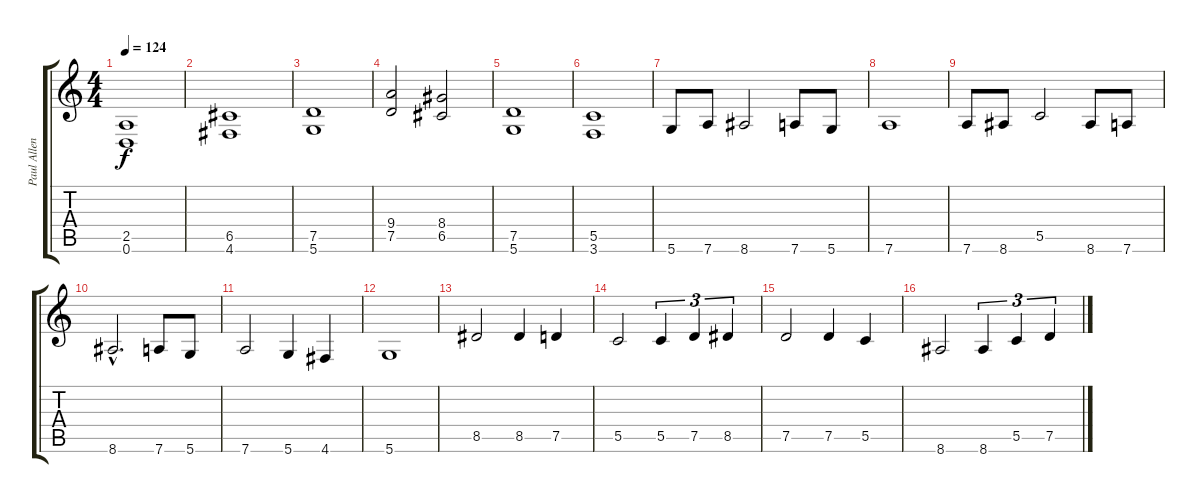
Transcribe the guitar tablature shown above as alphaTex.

\track ("Paul Allender (Guitar)" "Paul Allen") {instrument overdrivenguitar}
\staff {score tabs}
\tuning (D4 A3 F3 C3 G2 D2) {hide}
\ts (4 4)
\tempo 124
\clef g2
\ks c
(2.5 0.6).1{dy f} |
(6.5 4.6).1 |
(7.5 5.6).1 |
(9.4 7.5).2 (8.4 6.5).2 |
(7.5 5.6).1 |
(5.5 3.6).1 |
5.6.8 7.6.8 8.6.2 7.6.8 5.6.8 |
7.6.1 |
7.6.8 8.6.8 5.5.2 8.6.8 7.6.8 |
8.6{hac}.2{d} 7.6.8 5.6.8 |
7.6.2 5.6.4 4.6.4 |
5.6.1 |
8.5.2 8.5.4 7.5.4 |
5.5.2 5.5.4{tu (3 2)} 7.5.4{tu (3 2)} 8.5.4{tu (3 2)} |
7.5.2 7.5.4 5.5.4 |
8.6.2 8.6.4{tu (3 2)} 5.5.4{tu (3 2)} 7.5.4{tu (3 2)}
